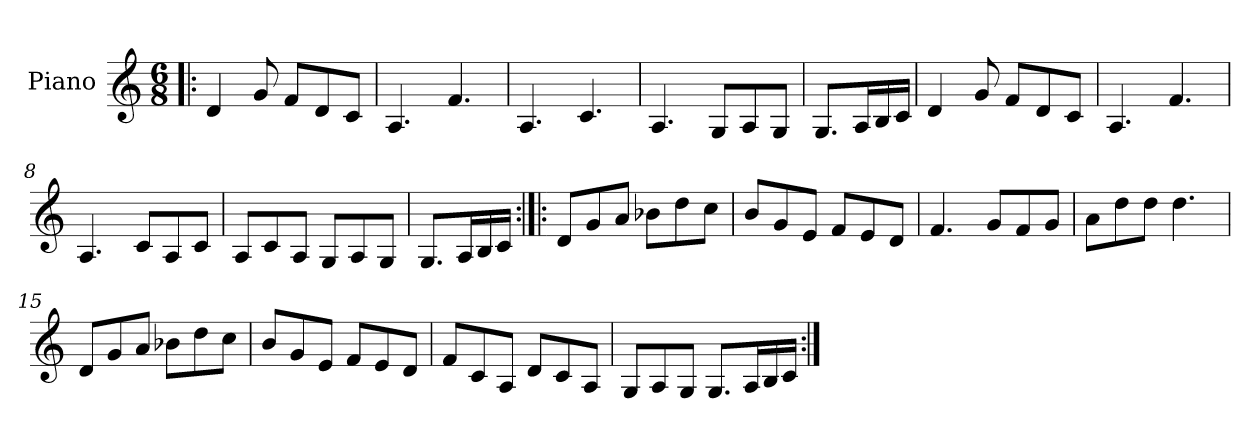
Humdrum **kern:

**kern
*part1
*staff1
*I"Piano
*I'Pno
*clefG2
*k[]
*M6/8
=1!|:
4d/
8g/
8f/L
8d/
8c/J
=2
4.A/
4.f/
=3
4.A/
4.c/
=4
4.A/
8G/L
8A/
8G/J
=5
8.G/L
16A/L
16B/
16c/JJ
=6
4d/
8g/
8f/L
8d/
8c/J
=7
4.A/
4.f/
=8
4.A/
8c/L
8A/
8c/J
=9
8A/L
8c/
8A/J
8G/L
8A/
8G/J
=10
8.G/L
16A/L
16B/
16c/JJ
=11:|!|:
8d/L
8g/
8a/J
8b-X\L
8dd\
8cc\J
=12
8b/L
8g/
8e/J
8f/L
8e/
8d/J
=13
4.f/
8g/L
8f/
8g/J
=14
8a\L
8dd\
8dd\J
4.dd\
=15
8d/L
8g/
8a/J
8b-X\L
8dd\
8cc\J
=16
8b/L
8g/
8e/J
8f/L
8e/
8d/J
=17
8f/L
8c/
8A/J
8d/L
8c/
8A/J
=18
8G/L
8A/
8G/J
8.G/L
16A/L
16B/
16c/JJ
=:|!
*-
